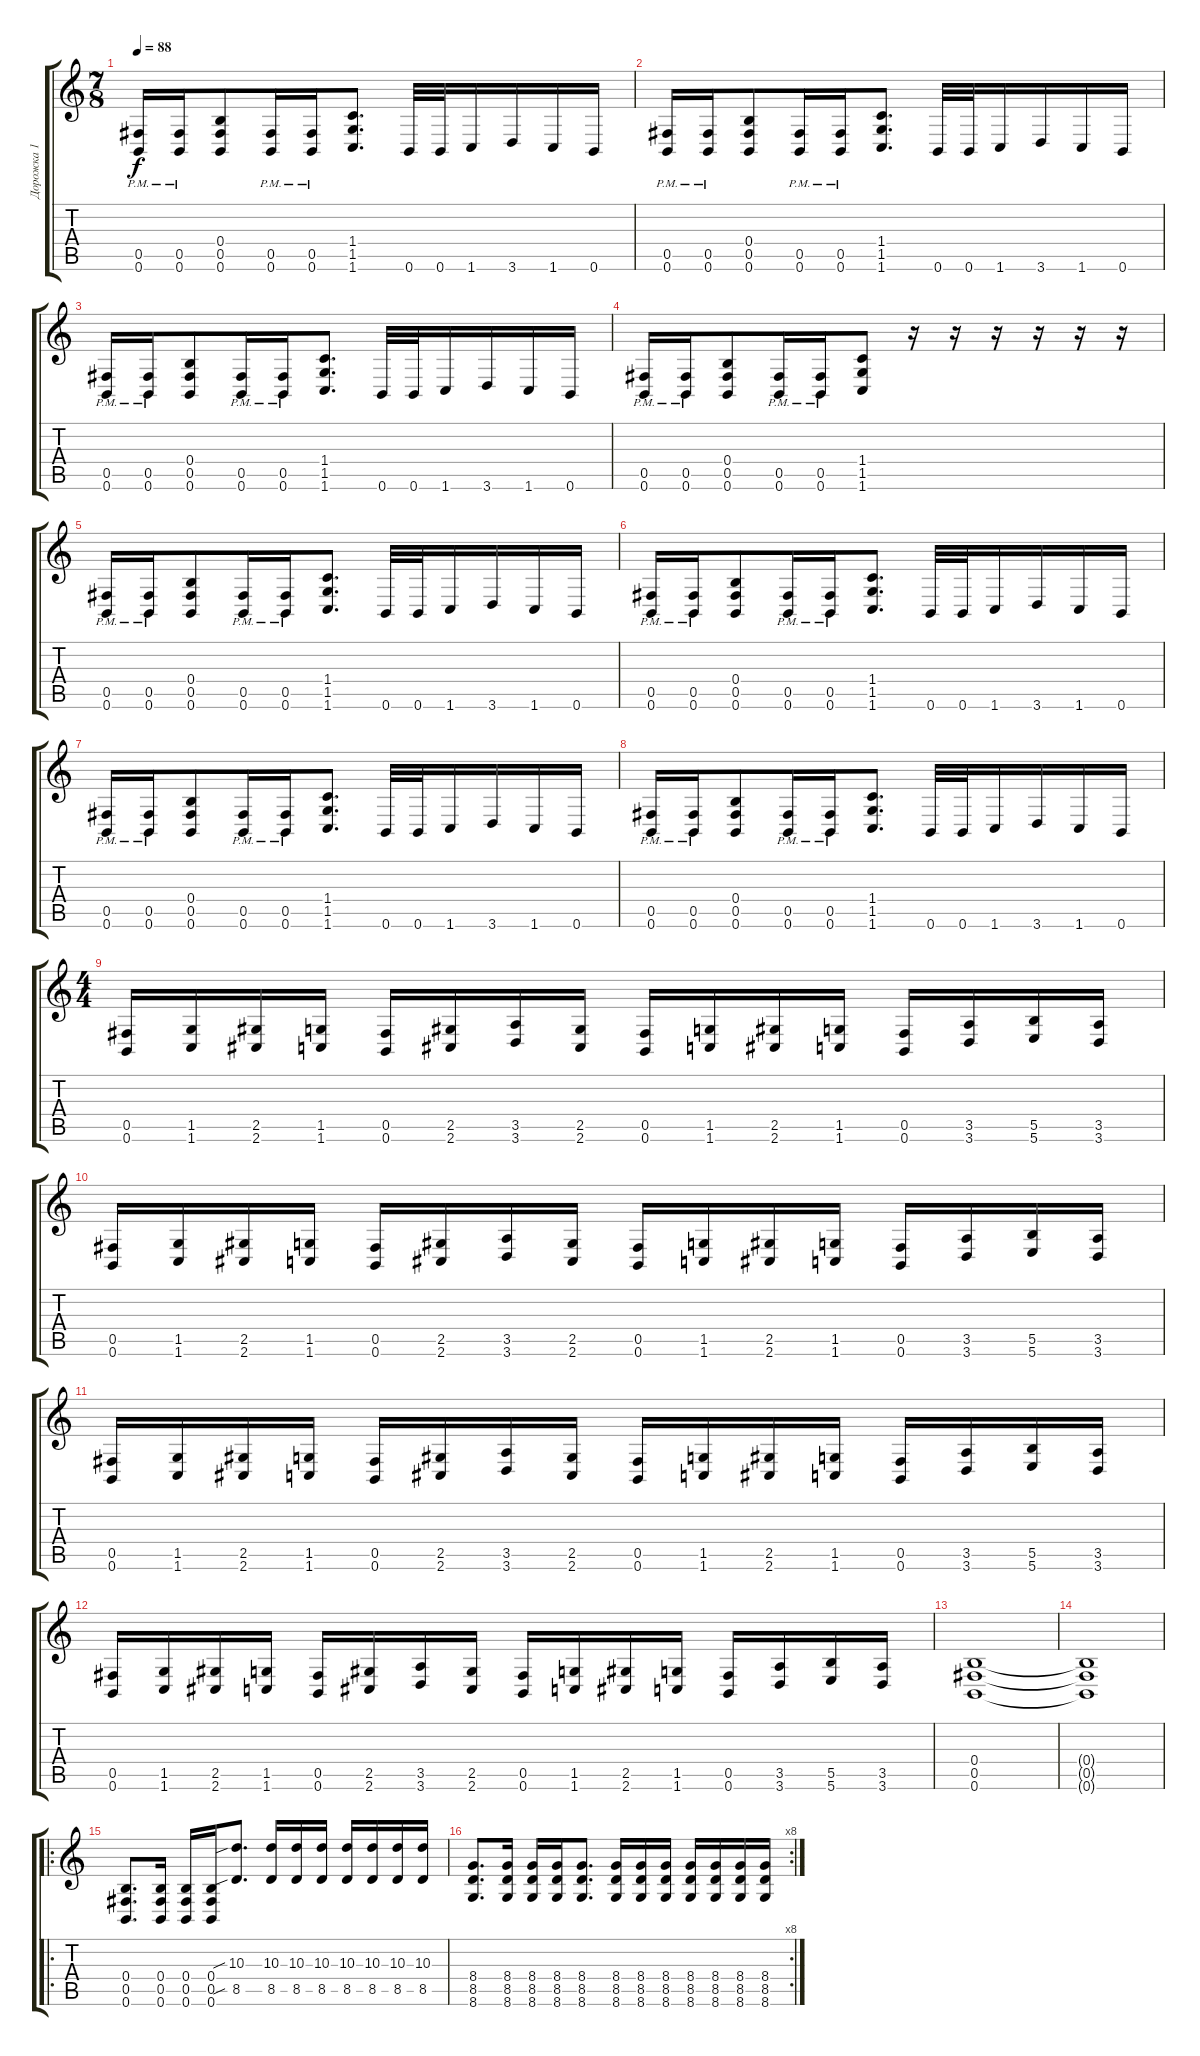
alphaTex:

\track ("Дорожка 1" "Дорожка 1") {instrument distortionguitar}
\staff {score tabs}
\tuning (Db4 Ab3 E3 B2 Gb2 B1) {hide}
\ts (7 8)
\tempo 88
\clef g2
\ks c
(0.5{pm} 0.6{pm}).16{dy f} (0.5{pm} 0.6{pm}).16 (0.4 0.5 0.6).8 (0.5{pm} 0.6{pm}).16 (0.5{pm} 0.6{pm}).16 (1.4 1.5 1.6).8{d} 0.6.32 0.6.32 1.6.16 3.6.16 1.6.16 0.6.16 |
(0.5{pm} 0.6{pm}).16 (0.5{pm} 0.6{pm}).16 (0.4 0.5 0.6).8 (0.5{pm} 0.6{pm}).16 (0.5{pm} 0.6{pm}).16 (1.4 1.5 1.6).8{d} 0.6.32 0.6.32 1.6.16 3.6.16 1.6.16 0.6.16 |
(0.5{pm} 0.6{pm}).16 (0.5{pm} 0.6{pm}).16 (0.4 0.5 0.6).8 (0.5{pm} 0.6{pm}).16 (0.5{pm} 0.6{pm}).16 (1.4 1.5 1.6).8{d} 0.6.32 0.6.32 1.6.16 3.6.16 1.6.16 0.6.16 |
(0.5{pm} 0.6{pm}).16 (0.5{pm} 0.6{pm}).16 (0.4 0.5 0.6).8 (0.5{pm} 0.6{pm}).16 (0.5{pm} 0.6{pm}).16 (1.4 1.5 1.6).8 r.16 r.16 r.16 r.16 r.16 r.16 |
(0.5{pm} 0.6{pm}).16 (0.5{pm} 0.6{pm}).16 (0.4 0.5 0.6).8 (0.5{pm} 0.6{pm}).16 (0.5{pm} 0.6{pm}).16 (1.4 1.5 1.6).8{d} 0.6.32 0.6.32 1.6.16 3.6.16 1.6.16 0.6.16 |
(0.5{pm} 0.6{pm}).16 (0.5{pm} 0.6{pm}).16 (0.4 0.5 0.6).8 (0.5{pm} 0.6{pm}).16 (0.5{pm} 0.6{pm}).16 (1.4 1.5 1.6).8{d} 0.6.32 0.6.32 1.6.16 3.6.16 1.6.16 0.6.16 |
(0.5{pm} 0.6{pm}).16 (0.5{pm} 0.6{pm}).16 (0.4 0.5 0.6).8 (0.5{pm} 0.6{pm}).16 (0.5{pm} 0.6{pm}).16 (1.4 1.5 1.6).8{d} 0.6.32 0.6.32 1.6.16 3.6.16 1.6.16 0.6.16 |
(0.5{pm} 0.6{pm}).16 (0.5{pm} 0.6{pm}).16 (0.4 0.5 0.6).8 (0.5{pm} 0.6{pm}).16 (0.5{pm} 0.6{pm}).16 (1.4 1.5 1.6).8{d} 0.6.32 0.6.32 1.6.16 3.6.16 1.6.16 0.6.16 |
\ts (4 4)
(0.5 0.6).16 (1.5 1.6).16 (2.5 2.6).16 (1.5 1.6).16 (0.5 0.6).16 (2.5 2.6).16 (3.5 3.6).16 (2.5 2.6).16 (0.5 0.6).16 (1.5 1.6).16 (2.5 2.6).16 (1.5 1.6).16 (0.5 0.6).16 (3.5 3.6).16 (5.5 5.6).16 (3.5 3.6).16 |
(0.5 0.6).16 (1.5 1.6).16 (2.5 2.6).16 (1.5 1.6).16 (0.5 0.6).16 (2.5 2.6).16 (3.5 3.6).16 (2.5 2.6).16 (0.5 0.6).16 (1.5 1.6).16 (2.5 2.6).16 (1.5 1.6).16 (0.5 0.6).16 (3.5 3.6).16 (5.5 5.6).16 (3.5 3.6).16 |
(0.5 0.6).16 (1.5 1.6).16 (2.5 2.6).16 (1.5 1.6).16 (0.5 0.6).16 (2.5 2.6).16 (3.5 3.6).16 (2.5 2.6).16 (0.5 0.6).16 (1.5 1.6).16 (2.5 2.6).16 (1.5 1.6).16 (0.5 0.6).16 (3.5 3.6).16 (5.5 5.6).16 (3.5 3.6).16 |
(0.5 0.6).16 (1.5 1.6).16 (2.5 2.6).16 (1.5 1.6).16 (0.5 0.6).16 (2.5 2.6).16 (3.5 3.6).16 (2.5 2.6).16 (0.5 0.6).16 (1.5 1.6).16 (2.5 2.6).16 (1.5 1.6).16 (0.5 0.6).16 (3.5 3.6).16 (5.5 5.6).16 (3.5 3.6).16 |
(0.4 0.5 0.6).1 |
(0.4{t} 0.5{t} 0.6{t}).1 |
\ro
(0.4 0.5 0.6).8{d} (0.4 0.5 0.6).16 (0.4 0.5 0.6).16 (0.4 0.5 0.6).16 (10.3{sib} 8.5{sib}).8{d} (10.3 8.5).16 (10.3 8.5).16 (10.3 8.5).16 (10.3 8.5).16 (10.3 8.5).16 (10.3 8.5).16 (10.3 8.5).16 |
\rc 8
(8.4 8.5 8.6).8{d} (8.4 8.5 8.6).16 (8.4 8.5 8.6).16 (8.4 8.5 8.6).16 (8.4 8.5 8.6).8{d} (8.4 8.5 8.6).16 (8.4 8.5 8.6).16 (8.4 8.5 8.6).16 (8.4 8.5 8.6).16 (8.4 8.5 8.6).16 (8.4 8.5 8.6).16 (8.4 8.5 8.6).16
